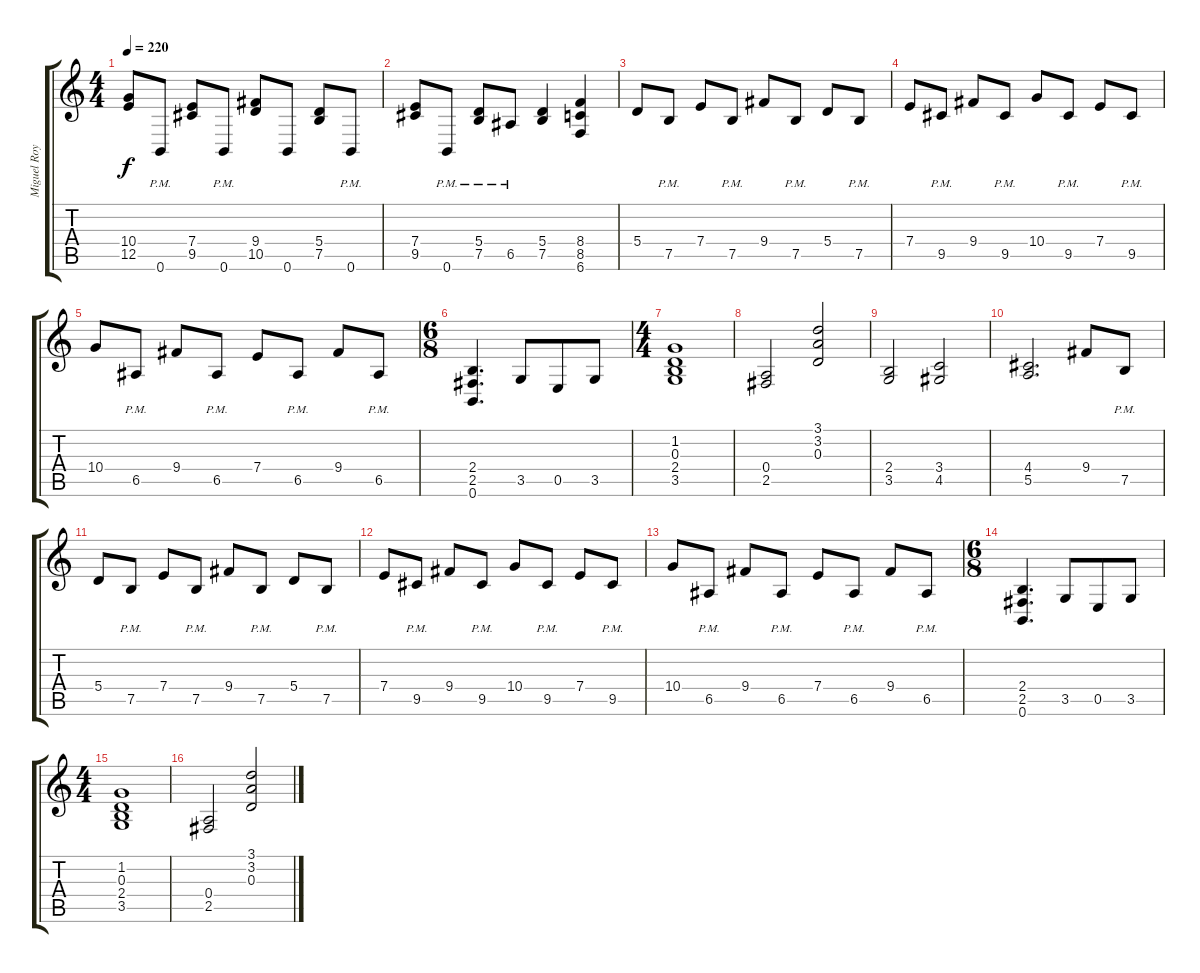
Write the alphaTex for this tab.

\track ("Miguel Roy" "Miguel Roy") {instrument distortionguitar}
\staff {score tabs}
\tuning (B3 Gb3 D3 A2 E2 B1) {hide}
\ts (4 4)
\tempo 220
\clef g2
\ks c
(10.4 12.5).8{dy f} 0.6{pm}.8 (7.4 9.5).8 0.6{pm}.8 (9.4 10.5).8 0.6.8 (5.4 7.5).8 0.6{pm}.8 |
(7.4 9.5).8 0.6{pm}.8 (5.4{pm} 7.5{pm}).8 6.5{pm}.8 (5.4 7.5).4 (8.4 8.5 6.6).4 |
5.4.8 7.5{pm}.8 7.4.8 7.5{pm}.8 9.4.8 7.5{pm}.8 5.4.8 7.5{pm}.8 |
7.4.8 9.5{pm}.8 9.4.8 9.5{pm}.8 10.4.8 9.5{pm}.8 7.4.8 9.5{pm}.8 |
10.4.8 6.5{pm}.8 9.4.8 6.5{pm}.8 7.4.8 6.5{pm}.8 9.4.8 6.5{pm}.8 |
\ts (6 8)
(2.4 2.5 0.6).4{d} 3.5.8 0.5.8 3.5.8 |
\ts (4 4)
(1.2 0.3 2.4 3.5).1 |
(0.4 2.5).2 (3.1 3.2 0.3).2 |
(2.4 3.5).2 (3.4 4.5).2 |
(4.4 5.5).2{d} 9.4.8 7.5{pm}.8 |
5.4.8 7.5{pm}.8 7.4.8 7.5{pm}.8 9.4.8 7.5{pm}.8 5.4.8 7.5{pm}.8 |
7.4.8 9.5{pm}.8 9.4.8 9.5{pm}.8 10.4.8 9.5{pm}.8 7.4.8 9.5{pm}.8 |
10.4.8 6.5{pm}.8 9.4.8 6.5{pm}.8 7.4.8 6.5{pm}.8 9.4.8 6.5{pm}.8 |
\ts (6 8)
(2.4 2.5 0.6).4{d} 3.5.8 0.5.8 3.5.8 |
\ts (4 4)
(1.2 0.3 2.4 3.5).1 |
(0.4 2.5).2 (3.1 3.2 0.3).2
